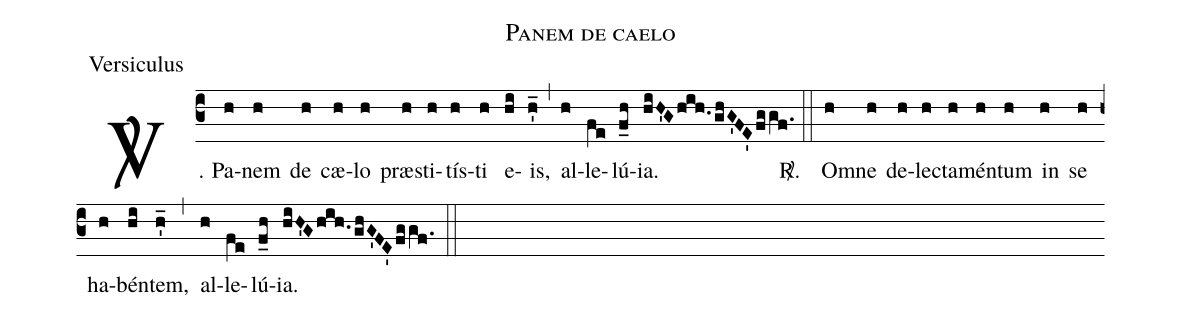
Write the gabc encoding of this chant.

name:Panem de caelo;
office-part:Versiculus;
%%
(c3)
<sp>V/</sp>. Pa(h)nem(h) de(h) cæ(h)lo(h) præ(h)sti(h)tís(h)ti(h) e(hi)is,(h'_) (,)
al(h)le(fe)lú(f_h)ia.(hiH'Ghih./ghG'FE'fg/gf.) <sp>R/</sp>.(::)
Om(h)ne(h) de(h)lec(h)ta(h)mén(h)tum(h) in(h) se(h) ha(h)bén(hi)tem,(h'_) (,)
al(h)le(fe)lú(f_h)ia.(hiH'Ghih./ghG'FE'fg/gf.) (::)
